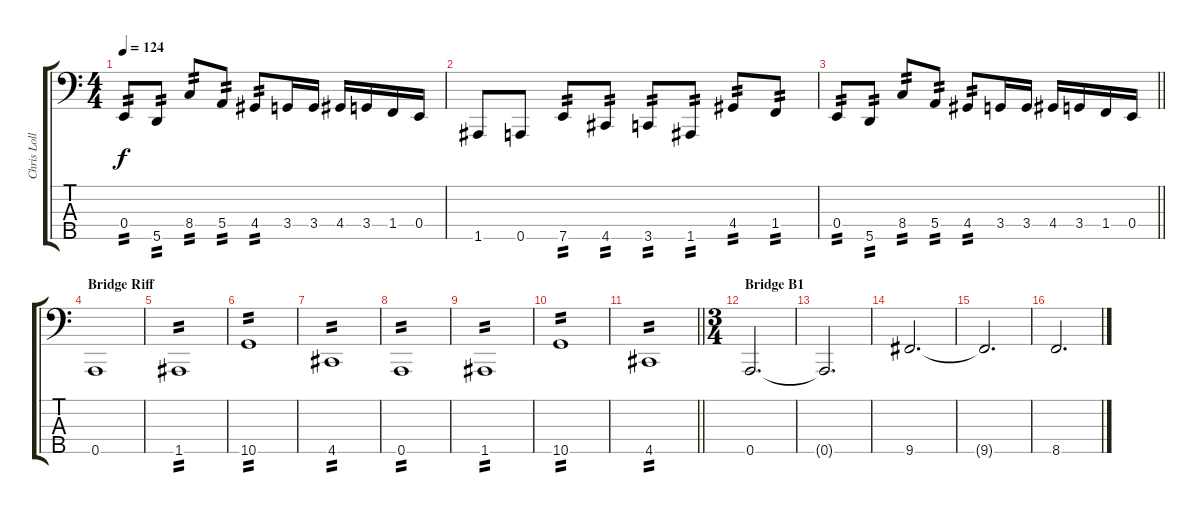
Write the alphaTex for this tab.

\track ("Chris Lollis" "Chris Loll") {instrument electricbasspick}
\staff {score tabs}
\tuning (G2 D2 A1 E1 A0) {hide}
\ts (4 4)
\tempo 124
\clef f4
\ks c
0.4.8{tp 2 dy f} 5.5.8{tp 2} 8.4.8{tp 2} 5.4.8{tp 2} 4.4.8{tp 2} 3.4.16 3.4.16 4.4.16 3.4.16 1.4.16 0.4.16 |
1.5.8 0.5.8 7.5.8{tp 2} 4.5.8{tp 2} 3.5.8{tp 2} 1.5.8{tp 2} 4.4.8{tp 2} 1.4.8{tp 2} |
\barLineRight lightlight
0.4.8{tp 2} 5.5.8{tp 2} 8.4.8{tp 2} 5.4.8{tp 2} 4.4.8{tp 2} 3.4.16 3.4.16 4.4.16 3.4.16 1.4.16 0.4.16 |
\section ("" "Bridge Riff ")
0.5.1 |
1.5.1{tp 2} |
10.5.1{tp 2} |
4.5.1{tp 2} |
0.5.1{tp 2} |
1.5.1{tp 2} |
10.5.1{tp 2} |
\barLineRight lightlight
4.5.1{tp 2} |
\ts (3 4)
\section ("" "Bridge B1")
0.5.2{d} |
0.5{t}.2{d} |
9.5.2{d} |
9.5{t}.2{d} |
8.5.2{d}
